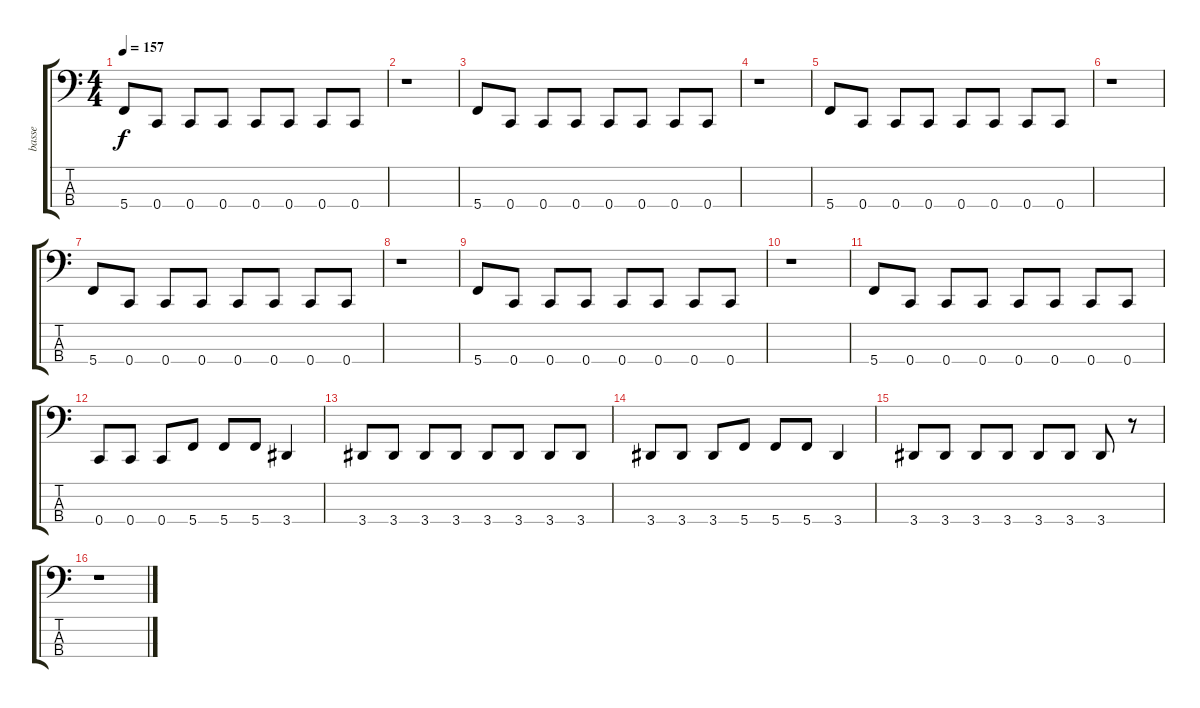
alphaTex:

\track ("basse" "basse") {instrument electricbasspick}
\staff {score tabs}
\tuning (Eb2 Bb1 F1 C1) {hide}
\ts (4 4)
\tempo 157
\clef f4
\ks c
5.4.8{dy f} 0.4.8 0.4.8 0.4.8 0.4.8 0.4.8 0.4.8 0.4.8 |
r.1 |
5.4.8 0.4.8 0.4.8 0.4.8 0.4.8 0.4.8 0.4.8 0.4.8 |
r.1 |
5.4.8 0.4.8 0.4.8 0.4.8 0.4.8 0.4.8 0.4.8 0.4.8 |
r.1 |
5.4.8 0.4.8 0.4.8 0.4.8 0.4.8 0.4.8 0.4.8 0.4.8 |
r.1 |
5.4.8 0.4.8 0.4.8 0.4.8 0.4.8 0.4.8 0.4.8 0.4.8 |
r.1 |
5.4.8 0.4.8 0.4.8 0.4.8 0.4.8 0.4.8 0.4.8 0.4.8 |
0.4.8 0.4.8 0.4.8 5.4.8 5.4.8 5.4.8 3.4.4 |
3.4.8 3.4.8 3.4.8 3.4.8 3.4.8 3.4.8 3.4.8 3.4.8 |
3.4.8 3.4.8 3.4.8 5.4.8 5.4.8 5.4.8 3.4.4 |
3.4.8 3.4.8 3.4.8 3.4.8 3.4.8 3.4.8 3.4.8 r.8 |
r.1
